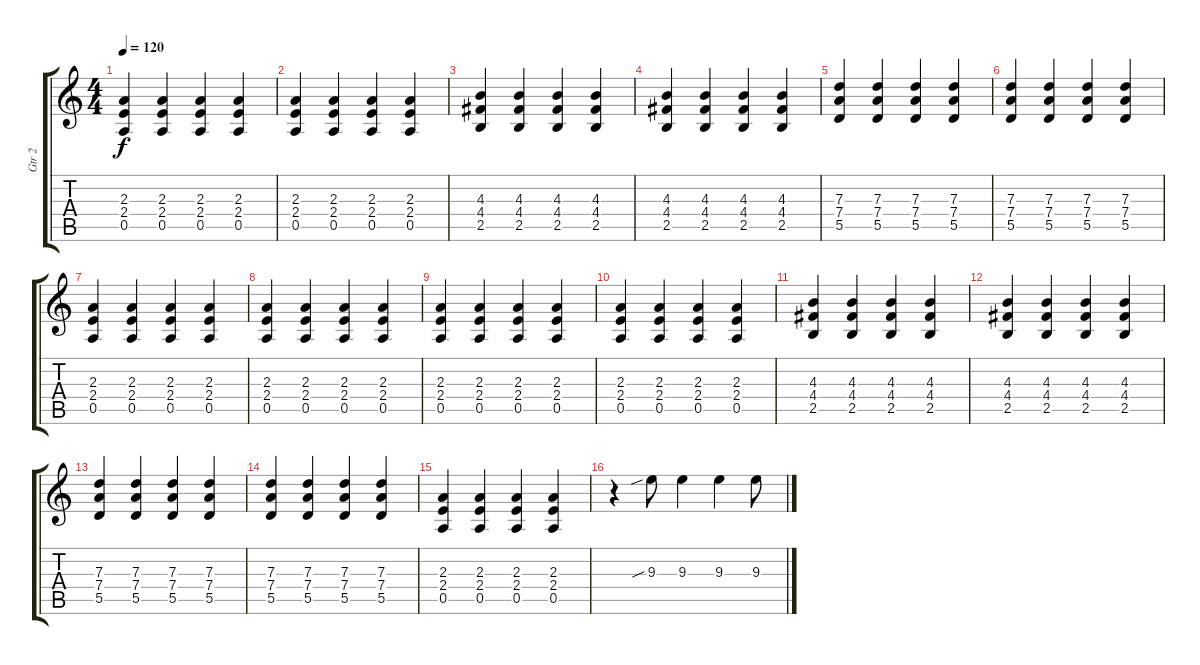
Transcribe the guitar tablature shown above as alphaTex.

\track ("Gtr 2" "Gtr 2") {instrument overdrivenguitar}
\staff {score tabs}
\tuning (E4 B3 G3 D3 A2 E2) {hide}
\ts (4 4)
\tempo 120
\clef g2
\ks c
(2.3 2.4 0.5).4{dy f} (2.3 2.4 0.5).4 (2.3 2.4 0.5).4 (2.3 2.4 0.5).4 |
(2.3 2.4 0.5).4 (2.3 2.4 0.5).4 (2.3 2.4 0.5).4 (2.3 2.4 0.5).4 |
(4.3 4.4 2.5).4 (4.3 4.4 2.5).4 (4.3 4.4 2.5).4 (4.3 4.4 2.5).4 |
(4.3 4.4 2.5).4 (4.3 4.4 2.5).4 (4.3 4.4 2.5).4 (4.3 4.4 2.5).4 |
(7.3 7.4 5.5).4 (7.3 7.4 5.5).4 (7.3 7.4 5.5).4 (7.3 7.4 5.5).4 |
(7.3 7.4 5.5).4 (7.3 7.4 5.5).4 (7.3 7.4 5.5).4 (7.3 7.4 5.5).4 |
(2.3 2.4 0.5).4 (2.3 2.4 0.5).4 (2.3 2.4 0.5).4 (2.3 2.4 0.5).4 |
(2.3 2.4 0.5).4 (2.3 2.4 0.5).4 (2.3 2.4 0.5).4 (2.3 2.4 0.5).4 |
(2.3 2.4 0.5).4 (2.3 2.4 0.5).4 (2.3 2.4 0.5).4 (2.3 2.4 0.5).4 |
(2.3 2.4 0.5).4 (2.3 2.4 0.5).4 (2.3 2.4 0.5).4 (2.3 2.4 0.5).4 |
(4.3 4.4 2.5).4 (4.3 4.4 2.5).4 (4.3 4.4 2.5).4 (4.3 4.4 2.5).4 |
(4.3 4.4 2.5).4 (4.3 4.4 2.5).4 (4.3 4.4 2.5).4 (4.3 4.4 2.5).4 |
(7.3 7.4 5.5).4 (7.3 7.4 5.5).4 (7.3 7.4 5.5).4 (7.3 7.4 5.5).4 |
(7.3 7.4 5.5).4 (7.3 7.4 5.5).4 (7.3 7.4 5.5).4 (7.3 7.4 5.5).4 |
(2.3 2.4 0.5).4 (2.3 2.4 0.5).4 (2.3 2.4 0.5).4 (2.3 2.4 0.5).4 |
r.4 9.3{sib}.8 9.3.4 9.3.4 9.3.8
